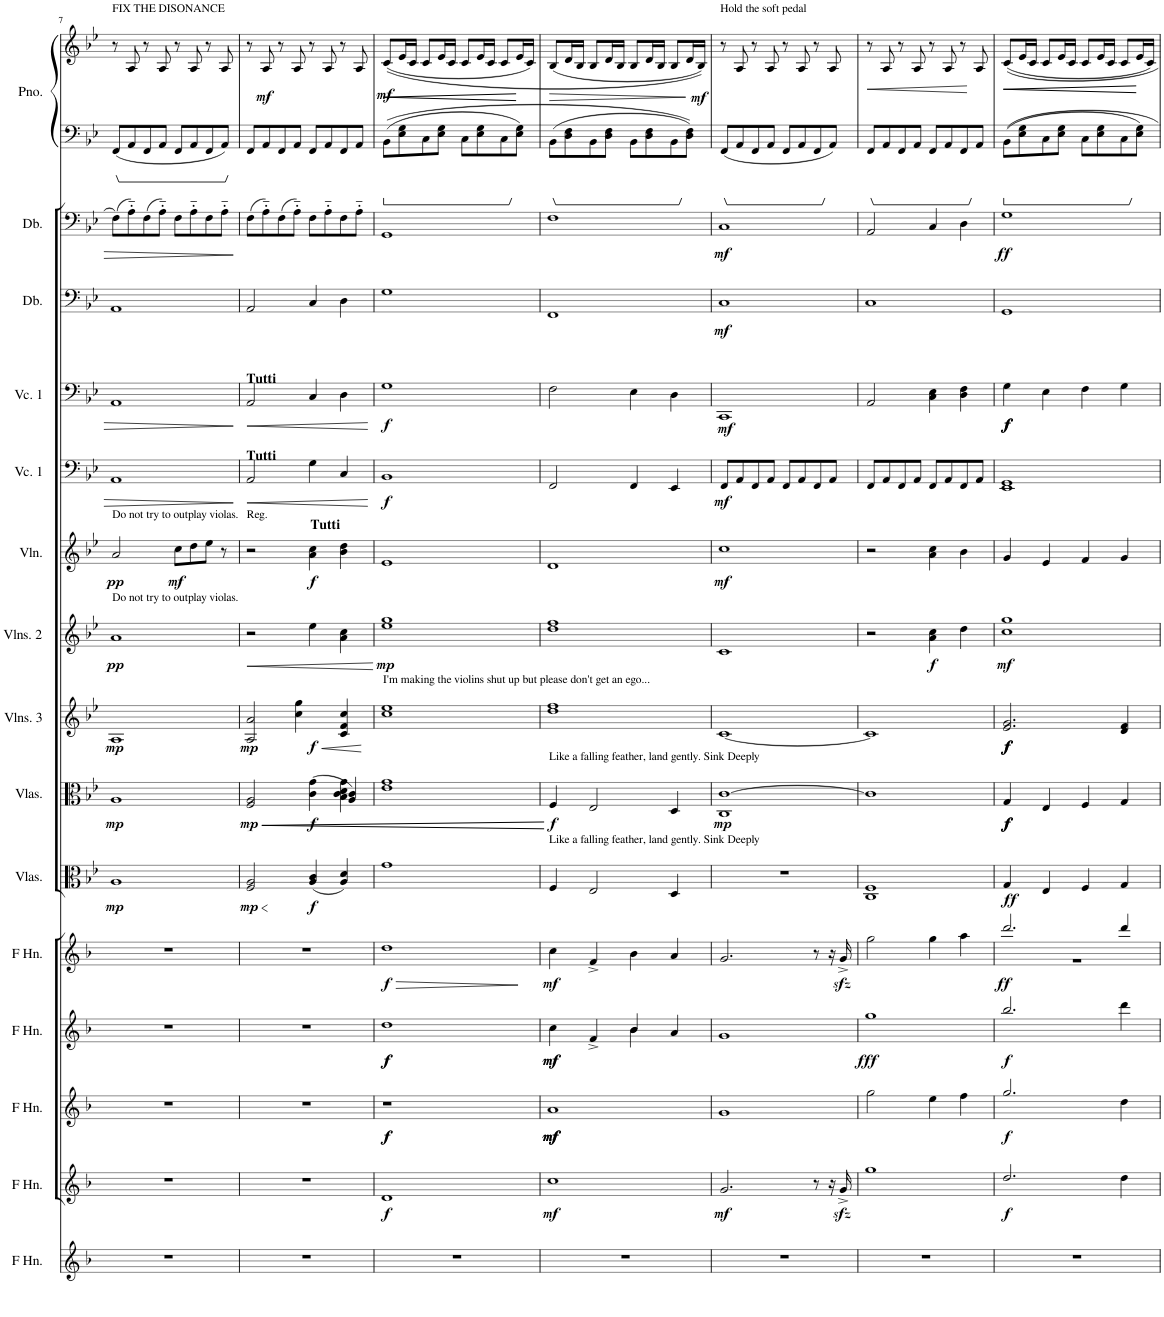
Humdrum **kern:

**kern	**kern	**dynam	**kern	**dynam	**kern	**dynam	**kern	**dynam	**kern	**dynam	**kern	**dynam	**kern	**dynam	**kern	**dynam	**kern	**dynam	**kern	**dynam	**kern	**dynam	**kern	**dynam	**kern	**dynam	**kern	**kern	**dynam
*part15	*part14	*part14	*part13	*part13	*part12	*part12	*part11	*part11	*part10	*part10	*part9	*part9	*part8	*part8	*part7	*part7	*part6	*part6	*part5	*part5	*part4	*part4	*part3	*part3	*part2	*part2	*part1	*part1	*part1
*staff16	*staff15	*staff15	*staff14	*staff14	*staff13	*staff13	*staff12	*staff12	*staff11	*staff11	*staff10	*staff10	*staff9	*staff9	*staff8	*staff8	*staff7	*staff7	*staff6	*staff6	*staff5	*staff5	*staff4	*staff4	*staff3	*staff3	*staff2	*staff1	*staff1/2
*I"Horn in F	*I"Horn in F	*	*I"Horn in F	*	*I"Horn in F	*	*I"Horn in F	*	*I"Violas	*	*I"Violas	*	*I"Violins 3	*	*I"Violins 2	*	*I"Violins 1	*	*I"Violoncello Solo 2	*	*I"Violoncello 1	*	*I"Double Bass	*	*I"Double Bass	*	*I"Piano	*	*
*	*	*	*	*	*	*	*	*	*I'Vlas.	*	*I'Vlas.	*	*I'Vlns. 3	*	*I'Vlns. 2	*	*I'Vlns. 1	*	*I'Vc. 2	*	*I'Vc. 1	*	*I'Db.	*	*I'Db.	*	*I'Pno.	*	*
!!LO:PB:g=z
*clefG2	*clefG2	*	*clefG2	*	*clefG2	*	*clefG2	*	*clefC3	*	*clefC3	*	*clefG2	*	*clefG2	*	*clefG2	*	*clefF4	*	*clefF4	*	*clefF4	*	*clefF4	*	*clefF4	*clefG2	*
*Trd4c7	*Trd4c7	*	*Trd4c7	*	*Trd4c7	*	*Trd4c7	*	*	*	*	*	*	*	*	*	*	*	*	*	*	*	*Trd7c12	*	*Trd7c12	*	*	*	*
*k[b-]	*k[b-]	*	*k[b-]	*	*k[b-]	*	*k[b-]	*	*k[b-e-]	*	*k[b-e-]	*	*k[b-e-]	*	*k[b-e-]	*	*k[b-e-]	*	*k[b-e-]	*	*k[b-e-]	*	*k[b-e-]	*	*k[b-e-]	*	*k[b-e-]	*k[b-e-]	*
*M4/4	*M4/4	*	*M4/4	*	*M4/4	*	*M4/4	*	*M4/4	*	*M4/4	*	*M4/4	*	*M4/4	*	*M4/4	*	*M4/4	*	*M4/4	*	*M4/4	*	*M4/4	*	*M4/4	*M4/4	*
=7	=7	=7	=7	=7	=7	=7	=7	=7	=7	=7	=7	=7	=7	=7	=7	=7	=7	=7	=7	=7	=7	=7	=7	=7	=7	=7	=7	=7	=7
!	!	!	!	!	!	!	!	!	!	!	!	!	!	!	!	!	!	!	!	!	!	!	!	!	!	!	!	!LO:TX:a:t=FIX THE DISONANCE	!
!	!	!	!	!	!	!	!	!	!	!	!	!	!	!	!	!	!LO:TX:a:t=Do not try to outplay violas.	!	!	!	!	!	!	!	!	!	!	!	!
!	!	!	!	!	!	!	!	!	!	!	!	!	!	!	!LO:TX:a:t=Do not try to outplay violas.	!	!	!	!	!	!	!	!	!	!	!	!	!	!
!	!	!	!	!	!	!	!	!	!	!LO:DY:b	!	!LO:DY:b	!	!LO:DY:b	!	!LO:DY:b	!	!LO:DY:b	!	!	!	!	!	!	!	!	!	!	!
1r	1r	.	1r	.	1r	.	1r	.	1A	mp	1A	mp	1A	mp	1a	pp	2a/	pp	1AA	.	1AA	.	1AA	.	(8F\L	.	8FF/L	8r	.
.	.	.	.	.	.	.	.	.	.	.	.	.	.	.	.	.	.	.	.	.	.	.	.	.	8A'~\)	.	8AA/	8A/	.
.	.	.	.	.	.	.	.	.	.	.	.	.	.	.	.	.	.	.	.	.	.	.	.	.	(8F\	.	8FF/	8r	.
.	.	.	.	.	.	.	.	.	.	.	.	.	.	.	.	.	.	.	.	.	.	.	.	.	8A'~\J)	.	8AA/J	8A/	.
!	!	!	!	!	!	!	!	!	!	!	!	!	!	!	!	!	!	!LO:DY:b	!	!	!	!	!	!	!	!	!	!	!
.	.	.	.	.	.	.	.	.	.	.	.	.	.	.	.	.	8cc\L	mf	.	.	.	.	.	.	8F\L	.	8FF/L	8r	.
.	.	.	.	.	.	.	.	.	.	.	.	.	.	.	.	.	8dd\	.	.	.	.	.	.	.	8A'~\	.	8AA/	8A/	.
.	.	.	.	.	.	.	.	.	.	.	.	.	.	.	.	.	8ee-\J	.	.	.	.	.	.	.	8F\	.	8FF/	8r	.
.	.	.	.	.	.	.	.	.	.	.	.	.	.	.	.	.	8r	.	.	.	.	.	.	.	8A'~\J	.	8AA/J	8A/	.
=8	=8	=8	=8	=8	=8	=8	=8	=8	=8	=8	=8	=8	=8	=8	=8	=8	=8	=8	=8	=8	=8	=8	=8	=8	=8	=8	=8	=8	=8
!	!	!	!	!	!	!	!	!	!	!	!	!	!	!	!	!	!	!	!	!	!LO:TX:a:B:t=Tutti	!	!	!	!	!	!	!	!
!	!	!	!	!	!	!	!	!	!	!	!	!	!	!	!	!	!	!	!LO:TX:a:B:t=Tutti	!	!	!	!	!	!	!	!	!	!
!	!	!	!	!	!	!	!	!	!	!	!	!	!	!	!	!	!LO:TX:a:t=Reg.	!	!	!	!	!	!	!	!	!	!	!	!
!	!	!	!	!	!	!	!	!	!	!LO:HP:b	!	!LO:HP:b	!	!	!	!LO:HP:b	!	!	!	!LO:HP:b	!	!LO:HP:b	!	!	!	!	!	!	!
*	*	*	*	*	*	*	*	*	*	*	*^	*	*	*	*	*	*	*	*	*	*	*	*	*	*	*	*	*	*
!	!	!	!	!	!	!	!	!	!	!LO:DY:n=1:b	!	!	!LO:DY:n=1:b	!	!LO:DY:b	!	!	!	!	!	!	!	!	!	!	!	!	!	!	!
1r	1r	.	1r	.	1r	.	1r	.	2F/ 2A/	< mp	2F/ 2A/	2.ryy	< mp	2A/ 2a/	mp	2r	<	2r	.	2AA/	<	2AA/	<	2AA/	.	(8F\L	.	8FF/L	8r	.
!	!	!	!	!	!	!	!	!	!	!	!	!	!	!	!	!	!	!	!	!	!	!	!	!	!	!	!	!	!	!LO:DY:b
.	.	.	.	.	.	.	.	.	.	.	.	.	.	.	.	.	.	.	.	.	.	.	.	.	.	8A'~\)	.	8AA/	8A/	mf
.	.	.	.	.	.	.	.	.	.	.	.	.	.	.	.	.	.	.	.	.	.	.	.	.	.	(8F\	.	8FF/	8r	.
.	.	.	.	.	.	.	.	.	.	.	.	.	.	.	.	.	.	.	.	.	.	.	.	.	.	8A'~\J)	.	8AA/J	8A/	.
!	!	!	!	!	!	!	!	!	!	!	!	!	!	!	!	!	!	!LO:TX:a:B:t=Tutti	!	!	!	!	!	!	!	!	!	!	!	!
!	!	!	!	!	!	!	!	!	!	!LO:DY:n=2:b	!	!	!LO:DY:n=2:b	!	!LO:HP:b	!	!	!	!	!	!	!	!	!	!	!	!	!	!	!
!	!	!	!	!	!	!	!	!	!	!	!	!	!	!	!LO:DY:n=1:b	!	!	!	!LO:DY:b	!	!	!	!	!	!	!	!	!	!	!
.	.	.	.	.	.	.	.	.	(4A/ 4c/	f	(4c\ 4g\	.	f	4cc\ 4gg\	< f	4ee-\	.	4a\ 4cc\	f	4G\	.	4C/	.	4C/	.	8F\L	.	8FF/L	8r	.
.	.	.	.	.	.	.	.	.	.	.	.	.	.	.	.	.	.	.	.	.	.	.	.	.	.	8A'~\	.	8AA/	8A/	.
.	.	.	.	.	.	.	.	.	4A/ 4d/)	.	4A/ 4c/)	4B-\ 4c\ 4d\ 4g\	.	4c/ 4f/ 4cc/	.	4a\ 4cc\	.	4b-\ 4dd\	.	4C/	.	4D\	.	4D\	.	8F\	.	8FF/	8r	.
.	.	.	.	.	.	.	.	.	.	.	.	.	.	.	.	.	.	.	.	.	.	.	.	.	.	8A'~\J	.	8AA/J	8A/	.
*	*	*	*	*	*	*	*	*	*	*	*v	*v	*	*	*	*	*	*	*	*	*	*	*	*	*	*	*	*	*	*
.	.	.	.	.	.	.	.	.	.	.	.	.	.	.	.	[	.	.	.	[	.	[	.	.	.	.	.	.	.
=9	=9	=9	=9	=9	=9	=9	=9	=9	=9	=9	=9	=9	=9	=9	=9	=9	=9	=9	=9	=9	=9	=9	=9	=9	=9	=9	=9	=9	=9
!	!	!	!	!	!	!	!	!	!	!	!	!	!LO:TX:a:t=I'm making the violins shut up but please don't get an ego...	!	!	!	!	!	!	!	!	!	!	!	!	!	!	!	!
!	!	!LO:DY:b	!	!LO:DY:b	!	!	!	!LO:HP:b	!	!	!	!	!	!	!	!	!	!	!	!	!	!	!	!	!	!	!	!	!LO:HP:b
!	!	!	!	!LO:DY:n=1:b	!	!LO:DY:b	!	!	!	!	!	!	!	!	!	!	!	!	!	!	!	!	!	!	!	!	!	!	!
!	!	!	!	!	!	!LO:DY:n=1:b	!	!LO:DY:n=1:b	!	!	!	!	!	!	!	!LO:DY:b	!	!	!	!LO:DY:b	!	!LO:DY:b	!	!	!	!	!	!	!LO:DY:n=1:b
1r	1d	f	1r	f f	1dd	f f	1dd	> f	1g	.	1e- 1g	.	1cc 1ee-	.	1ee- 1gg	mp	1e-	.	1BB-	f	1G	f	1G	.	1GG	.	8BB-\L	((8c/L	< mf
.	.	.	.	.	.	.	.	.	.	.	.	.	.	.	.	.	.	.	.	.	.	.	.	.	.	.	8E-\ 8G\	16e-/L	.
.	.	.	.	.	.	.	.	.	.	.	.	.	.	.	.	.	.	.	.	.	.	.	.	.	.	.	.	16c/JJ	.
.	.	.	.	.	.	.	.	.	.	.	.	.	.	.	.	.	.	.	.	.	.	.	.	.	.	.	8C\	8c/L	.
.	.	.	.	.	.	.	.	.	.	.	.	.	.	.	.	.	.	.	.	.	.	.	.	.	.	.	8E-\ 8G\J	16e-/L	.
.	.	.	.	.	.	.	.	.	.	.	.	.	.	.	.	.	.	.	.	.	.	.	.	.	.	.	.	16c/JJ	.
.	.	.	.	.	.	.	.	.	.	.	.	.	.	.	.	.	.	.	.	.	.	.	.	.	.	.	8C\L	8c/L	.
.	.	.	.	.	.	.	.	.	.	.	.	.	.	.	.	.	.	.	.	.	.	.	.	.	.	.	8E-\ 8G\	16e-/L	.
.	.	.	.	.	.	.	.	.	.	.	.	.	.	.	.	.	.	.	.	.	.	.	.	.	.	.	.	16c/JJ	.
.	.	.	.	.	.	.	.	.	.	.	.	.	.	.	.	.	.	.	.	.	.	.	.	.	.	.	8C\	8c/L	.
.	.	.	.	.	.	.	.	.	.	.	.	.	.	.	.	.	.	.	.	.	.	.	.	.	.	.	8E-\ 8G\J	16e-/L	.
.	.	.	.	.	.	.	.	.	.	.	.	.	.	.	.	.	.	.	.	.	.	.	.	.	.	.	.	16c/JJ)	.
.	.	.	.	.	.	.	.	.	.	[	.	[	.	[	.	.	.	.	.	.	.	.	.	.	.	.	.	.	[
=10	=10	=10	=10	=10	=10	=10	=10	=10	=10	=10	=10	=10	=10	=10	=10	=10	=10	=10	=10	=10	=10	=10	=10	=10	=10	=10	=10	=10	=10
*	*	*	*	*	*^	*	*	*	*	*	*	*	*	*	*	*	*	*	*	*	*	*	*	*	*	*	*	*	*
!	!	!	!	!	!	!	!	!	!	!	!	!LO:TX:a:t=Like a falling feather, land gently. Sink Deeply	!	!	!	!	!	!	!	!	!	!	!	!	!	!	!	!	!	!
!	!	!	!	!	!	!	!	!	!	!LO:TX:a:t=Like a falling feather, land gently. Sink Deeply	!	!	!	!	!	!	!	!	!	!	!	!	!	!	!	!	!	!	!	!
!	!	!LO:DY:b	!	!LO:DY:b	!	!	!	!	!	!	!	!	!	!	!	!	!	!	!	!	!	!	!	!	!	!	!	!	!	!LO:HP:b
!	!	!	!	!LO:DY:n=1:b	!	!	!	!	!	!	!	!	!	!	!	!	!	!	!	!	!	!	!	!	!	!	!	!	!	!
!	!	!	!	!LO:DY:n=2:b	!	!	!LO:DY:b	!	!	!	!	!	!	!	!	!	!	!	!	!	!	!	!	!	!	!	!	!	!	!
!	!	!	!	!	!	!	!LO:DY:n=1:b	!	!LO:DY:b	!	!	!	!LO:DY:b	!	!	!	!	!	!	!	!	!	!	!	!	!	!	!	!	!
1r	1cc	mf	1a	mf mf mf	4cc\	2ryy	mf mf	4cc\	mf	4F/	.	4F/	f	1dd 1ff	.	1dd 1ff	.	1d	.	2FF/	.	2F\	.	1FF	.	1F	.	8BB-\L	(8B-/L	>
.	.	.	.	.	.	.	.	.	.	.	.	.	.	.	.	.	.	.	.	.	.	.	.	.	.	.	.	8D\ 8F\	16d/L	.
.	.	.	.	.	.	.	.	.	.	.	.	.	.	.	.	.	.	.	.	.	.	.	.	.	.	.	.	.	16B-/JJ	.
.	.	.	.	.	4f^/	.	.	4f^/	]	2E-/	.	2E-/	.	.	.	.	.	.	.	.	.	.	.	.	.	.	.	8BB-\	8B-/L	.
.	.	.	.	.	.	.	.	.	.	.	.	.	.	.	.	.	.	.	.	.	.	.	.	.	.	.	.	8D\ 8F\J	16d/L	.
.	.	.	.	.	.	.	.	.	.	.	.	.	.	.	.	.	.	.	.	.	.	.	.	.	.	.	.	.	16B-/JJ	.
.	.	.	.	.	4b-/	4b-\	.	4b-\	.	.	.	.	.	.	.	.	.	.	.	4FF/	.	4E-\	.	.	.	.	.	8BB-\L	8B-/L	.
.	.	.	.	.	.	.	.	.	.	.	.	.	.	.	.	.	.	.	.	.	.	.	.	.	.	.	.	8D\ 8F\	16d/L	.
.	.	.	.	.	.	.	.	.	.	.	.	.	.	.	.	.	.	.	.	.	.	.	.	.	.	.	.	.	16B-/JJ	.
.	.	.	.	.	4a/	4ryy	.	4a/	.	4D/	.	4D/	.	.	.	.	.	.	.	4EE-/	.	4D\	.	.	.	.	.	8BB-\	8B-/L	.
.	.	.	.	.	.	.	.	.	.	.	.	.	.	.	.	.	.	.	.	.	.	.	.	.	.	.	.	8D\ 8F\J	16d/L	.
!	!	!	!	!	!	!	!	!	!	!	!	!	!	!	!	!	!	!	!	!	!	!	!	!	!	!	!	!	!	!LO:DY:b
.	.	.	.	.	.	.	.	.	.	.	.	.	.	.	.	.	.	.	.	.	.	.	.	.	.	.	.	.	16B-/JJ))	mf
*	*	*	*	*	*v	*v	*	*	*	*	*	*	*	*	*	*	*	*	*	*	*	*	*	*	*	*	*	*	*	*
.	.	.	.	.	.	.	.	.	.	.	.	.	.	.	.	.	.	.	.	.	.	.	.	.	.	.	.	.	]
=11	=11	=11	=11	=11	=11	=11	=11	=11	=11	=11	=11	=11	=11	=11	=11	=11	=11	=11	=11	=11	=11	=11	=11	=11	=11	=11	=11	=11	=11
!	!	!	!	!	!	!	!	!	!	!	!	!	!	!	!	!	!	!	!	!	!	!	!	!	!	!	!	!LO:TX:a:t=Hold the soft pedal	!
!	!	!LO:DY:b	!	!	!	!	!	!	!	!	!	!LO:DY:b	!	!	!	!	!	!LO:DY:b	!	!LO:DY:b	!	!LO:DY:b	!	!LO:DY:b	!	!LO:DY:b	!	!	!
1r	2.g/	mf	1g	.	1g	.	2.g/	.	1r	.	1C [1c	mp	[1c	.	1c	.	1cc	mf	8FF/L	mf	1CC	mf	1C	mf	1C	mf	8FF/L	8r	.
.	.	.	.	.	.	.	.	.	.	.	.	.	.	.	.	.	.	.	8AA/	.	.	.	.	.	.	.	8AA/	8A/	.
.	.	.	.	.	.	.	.	.	.	.	.	.	.	.	.	.	.	.	8FF/	.	.	.	.	.	.	.	8FF/	8r	.
.	.	.	.	.	.	.	.	.	.	.	.	.	.	.	.	.	.	.	8AA/J	.	.	.	.	.	.	.	8AA/J	8A/	.
.	.	.	.	.	.	.	.	.	.	.	.	.	.	.	.	.	.	.	8FF/L	.	.	.	.	.	.	.	8FF/L	8r	.
.	.	.	.	.	.	.	.	.	.	.	.	.	.	.	.	.	.	.	8AA/	.	.	.	.	.	.	.	8AA/	8A/	.
.	8r	.	.	.	.	.	8r	.	.	.	.	.	.	.	.	.	.	.	8FF/	.	.	.	.	.	.	.	8FF/	8r	.
.	16r	.	.	.	.	.	16r	.	.	.	.	.	.	.	.	.	.	.	8AA/J	.	.	.	.	.	.	.	8AA/J	8A/	.
.	16gzz<^/	.	.	.	.	.	16gzz<^/	.	.	.	.	.	.	.	.	.	.	.	.	.	.	.	.	.	.	.	.	.	.
=12	=12	=12	=12	=12	=12	=12	=12	=12	=12	=12	=12	=12	=12	=12	=12	=12	=12	=12	=12	=12	=12	=12	=12	=12	=12	=12	=12	=12	=12
!	!	!	!	!	!	!LO:DY:b	!	!	!	!LO:DY:b	!	!	!	!	!	!	!	!	!	!	!	!	!	!	!	!	!	!	!LO:HP:b
1r	1gg	.	2gg\	.	1gg	fff	2gg\	.	1C 1F	ff	1c]	.	1c]	.	2r	.	2r	.	8FF/L	.	2AA/	.	1C	.	2AA/	.	8FF/L	8r	<
.	.	.	.	.	.	.	.	.	.	.	.	.	.	.	.	.	.	.	8AA/	.	.	.	.	.	.	.	8AA/	8A/	.
.	.	.	.	.	.	.	.	.	.	.	.	.	.	.	.	.	.	.	8FF/	.	.	.	.	.	.	.	8FF/	8r	.
.	.	.	.	.	.	.	.	.	.	.	.	.	.	.	.	.	.	.	8AA/J	.	.	.	.	.	.	.	8AA/J	8A/	.
!	!	!	!	!	!	!	!	!	!	!	!	!	!	!	!	!LO:DY:b	!	!	!	!	!	!	!	!	!	!	!	!	!
.	.	.	4ee\	.	.	.	4gg\	.	.	.	.	.	.	.	4a\ 4cc\	f	4a\ 4cc\	.	8FF/L	.	4C\ 4E-\	.	.	.	4C/	.	8FF/L	8r	.
.	.	.	.	.	.	.	.	.	.	.	.	.	.	.	.	.	.	.	8AA/	.	.	.	.	.	.	.	8AA/	8A/	.
.	.	.	4ff\	.	.	.	4aa\	.	.	.	.	.	.	.	4dd\	.	4b-\	.	8FF/	.	4D\ 4F\	.	.	.	4D\	.	8FF/	8r	.
.	.	.	.	.	.	.	.	.	.	.	.	.	.	.	.	.	.	.	8AA/J	.	.	.	.	.	.	.	8AA/J	8A/	.
.	.	.	.	.	.	.	.	.	.	.	.	.	.	.	.	.	.	.	.	.	.	.	.	.	.	.	.	.	[
=13	=13	=13	=13	=13	=13	=13	=13	=13	=13	=13	=13	=13	=13	=13	=13	=13	=13	=13	=13	=13	=13	=13	=13	=13	=13	=13	=13	=13	=13
*	*	*	*	*	*	*	*^	*	*	*	*	*	*	*	*	*	*	*	*	*	*	*	*	*	*	*	*	*	*
!	!	!LO:DY:b	!	!LO:DY:b	!	!LO:DY:b	!	!	!LO:DY:b	!	!	!	!LO:DY:b	!	!	!	!	!	!	!	!	!	!	!	!	!	!	!	!	!LO:HP:b
!	!	!	!	!	!	!	!	!	!	!	!	!	!LO:DY:n=1:b	!	!	!	!	!	!	!	!	!	!	!	!	!	!	!	!	!
!	!	!	!	!	!	!	!	!	!	!	!	!	!LO:DY:n=2:b	!	!LO:DY:b	!	!	!	!	!	!	!	!	!	!	!	!	!	!	!
!	!	!	!	!	!	!	!	!	!	!	!	!	!	!	!LO:DY:n=1:b	!	!	!	!	!	!	!	!	!	!	!	!	!	!	!
!	!	!	!	!	!	!	!	!	!	!	!	!	!	!	!LO:DY:n=2:b	!	!LO:DY:b	!	!	!	!	!	!LO:DY:b	!	!	!	!	!	!	!
!	!	!	!	!	!	!	!	!	!	!	!	!	!	!	!	!	!	!	!	!	!	!	!LO:DY:n=1:b	!	!	!	!	!	!	!
!	!	!	!	!	!	!	!	!	!	!	!	!	!	!	!	!	!	!	!	!	!	!	!LO:DY:n=2:b	!	!	!	!LO:DY:b	!	!	!
1r	2.dd/	f	2.gg/	f	2.bb-/	f	2.ddd/	1r	ff	4G/	.	4G/	f f f	2.e-/ 2.g/	f f f	1cc 1gg	mf	4g/	.	1EE- 1GG	.	4G\	f f f	1GG	.	1G	ff	8BB-\L	(8c/L	<
.	.	.	.	.	.	.	.	.	.	.	.	.	.	.	.	.	.	.	.	.	.	.	.	.	.	.	.	8E-\ 8G\	16e-/L	.
.	.	.	.	.	.	.	.	.	.	.	.	.	.	.	.	.	.	.	.	.	.	.	.	.	.	.	.	.	16c/JJ	.
.	.	.	.	.	.	.	.	.	.	4E-/	.	4E-/	.	.	.	.	.	4e-/	.	.	.	4E-\	.	.	.	.	.	8C\	8c/L	.
.	.	.	.	.	.	.	.	.	.	.	.	.	.	.	.	.	.	.	.	.	.	.	.	.	.	.	.	8E-\ 8G\J	16e-/L	.
.	.	.	.	.	.	.	.	.	.	.	.	.	.	.	.	.	.	.	.	.	.	.	.	.	.	.	.	.	16c/JJ	.
.	.	.	.	.	.	.	.	.	.	4F/	.	4F/	.	.	.	.	.	4f/	.	.	.	4F\	.	.	.	.	.	8C\L	8c/L	.
.	.	.	.	.	.	.	.	.	.	.	.	.	.	.	.	.	.	.	.	.	.	.	.	.	.	.	.	8E-\ 8G\	16e-/L	.
.	.	.	.	.	.	.	.	.	.	.	.	.	.	.	.	.	.	.	.	.	.	.	.	.	.	.	.	.	16c/JJ	.
.	4dd\	.	4dd\	.	4ddd\	.	4ddd/	.	.	4G/	.	4G/	.	4d/ 4f/	.	.	.	4g/	.	.	.	4G\	.	.	.	.	.	8C\	8c/L	.
.	.	.	.	.	.	.	.	.	.	.	.	.	.	.	.	.	.	.	.	.	.	.	.	.	.	.	.	8E-\ 8G\J	16e-/L	.
.	.	.	.	.	.	.	.	.	.	.	.	.	.	.	.	.	.	.	.	.	.	.	.	.	.	.	.	.	16c/JJ)	.
*	*	*	*	*	*	*	*v	*v	*	*	*	*	*	*	*	*	*	*	*	*	*	*	*	*	*	*	*	*	*	*
.	.	.	.	.	.	.	.	.	.	.	.	.	.	.	.	.	.	.	.	.	.	.	.	.	.	.	.	.	[
=	=	=	=	=	=	=	=	=	=	=	=	=	=	=	=	=	=	=	=	=	=	=	=	=	=	=	=	=	=
*-	*-	*-	*-	*-	*-	*-	*-	*-	*-	*-	*-	*-	*-	*-	*-	*-	*-	*-	*-	*-	*-	*-	*-	*-	*-	*-	*-	*-	*-
